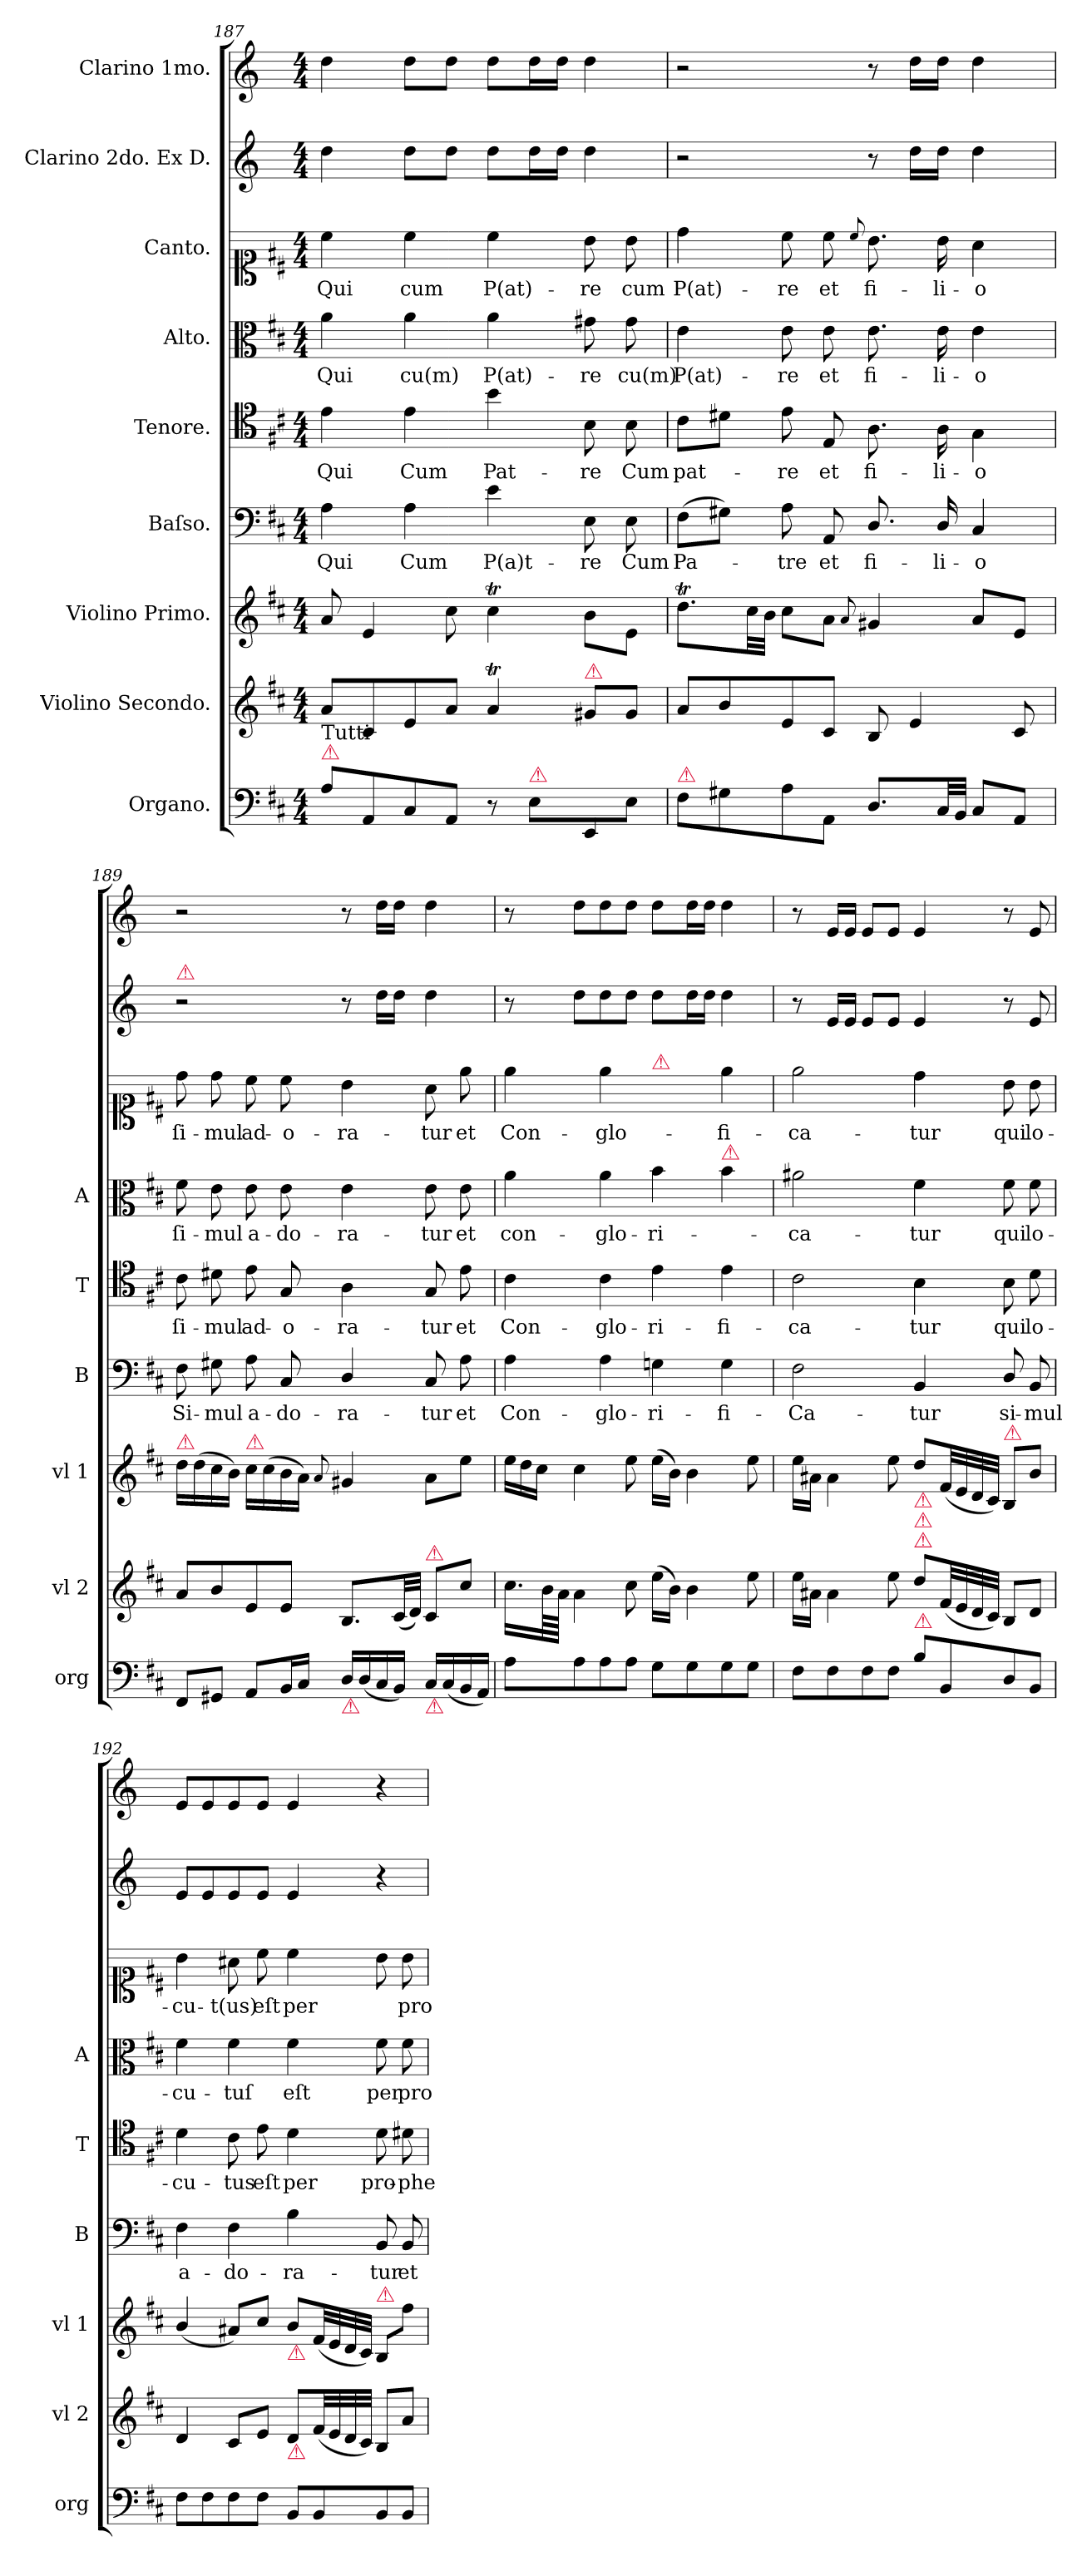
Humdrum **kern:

**kern	**kern	**kern	**kern	**text	**kern	**text	**kern	**text	**kern	**text	**kern	**kern
*part9	*part8	*part7	*part6	*part6	*part5	*part5	*part4	*part4	*part3	*part3	*part2	*part1
*staff9	*staff8	*staff7	*staff6	*staff6	*staff5	*staff5	*staff4	*staff4	*staff3	*staff3	*staff2	*staff1
*I"Organo.	*I"Violino Secondo.	*I"Violino Primo.	*I"Baſso.	*	*I"Tenore.	*	*I"Alto.	*	*I"Canto.	*	*I"Clarino 2do. Ex D.	*I"Clarino 1mo.
*I'org	*I'vl 2	*I'vl 1	*I'B	*	*I'T	*	*I'A	*	*	*	*	*
*clefF4	*clefG2	*clefG2	*clefF4	*	*clefC4	*	*clefC3	*	*clefC1	*	*clefG2	*clefG2
*	*	*	*	*	*	*	*	*	*	*	*ITrd-1c-2	*ITrd-1c-2
*k[f#c#]	*k[f#c#]	*k[f#c#]	*k[f#c#]	*	*k[f#c#]	*	*k[f#c#]	*	*k[f#c#]	*	*k[f#c#]	*k[f#c#]
*M4/4	*M4/4	*M4/4	*M4/4	*	*M4/4	*	*M4/4	*	*M4/4	*	*M4/4	*M4/4
=187	=187	=187	=187	=187	=187	=187	=187	=187	=187	=187	=187	=187
!LO:TX:a:color=crimson:t=⚠	!	!	!	!	!	!	!	!	!	!	!	!
!LO:TX:a:t=Tutti	!	!	!	!	!	!	!	!	!	!	!	!
8A\L	8a/L	8a/	4A\	Qui	4e\	Qui	4a\	Qui	4cc#\	Qui	4ee\	4ee\
8AA/	8c#/	4e/	.	.	.	.	.	.	.	.	.	.
8C#/	8e/	.	4A\	Cum	4e\	Cum	4a\	cu(m)	4cc#\	cum	8ee\L	8ee\L
8AA/J	8a/J	8cc#\	.	.	.	.	.	.	.	.	8ee\J	8ee\J
8r	4aT/	4cc#t\	4e\	P(a)t-	4b\	Pat-	4a\	P(at)-	4cc#\	P(at)-	8ee\L	8ee\L
!LO:TX:a:color=crimson:t=⚠	!	!	!	!	!	!	!	!	!	!	!	!
8E\L	.	.	.	.	.	.	.	.	.	.	16ee\L	16ee\L
.	.	.	.	.	.	.	.	.	.	.	16ee\JJ	16ee\JJ
!	!LO:TX:a:color=crimson:t=⚠	!	!	!	!	!	!	!	!	!	!	!
8EE/	8g#X/L	8b\L	8E\	-re	8B\	-re	8g#X\	-re	8b\	-re	4ee\	4ee\
8E\J	8g#/J	8e\J	8E\	Cum	8B\	Cum	8g#\	cu(m)	8b\	cum	.	.
=188	=188	=188	=188	=188	=188	=188	=188	=188	=188	=188	=188	=188
!LO:TX:a:color=crimson:t=⚠	!	!	!	!	!	!	!	!	!	!	!	!
8F#\L	8a/L	8.ddT\L	(>8F#\L	Pa-	8c#\L	pat-	4e\	P(at)-	4dd\	P(at)-	2r	2r
8G#X\	8b/	.	8G#X\J)	.	8d#X\J	.	.	.	.	.	.	.
.	.	32cc#\LL	.	.	.	.	.	.	.	.	.	.
.	.	32b\JJJ	.	.	.	.	.	.	.	.	.	.
8A\	8e/	8cc#\L	8A\	-tre	8e\	-re	8e\	-re	8cc#\	-re	.	.
8AA/J	8c#/J	8a\J	8AA/	et	8E/	et	8e\	et	8cc#\	et	.	.
.	.	8qqa/	.	.	.	.	.	.	8qqcc#/	.	.	.
8.D/L	8B/	4g#X/	8.D/	fi-	8.A\	fi-	8.e\	fi-	8.b\	fi-	8r	8r
.	4e/	.	.	.	.	.	.	.	.	.	16ee\LL	16ee\LL
32C#/LL	.	.	16D/	-li-	16A\	-li-	16e\	-li-	16b\	-li-	16ee\JJ	16ee\JJ
32BB/JJJ	.	.	.	.	.	.	.	.	.	.	.	.
8C#/L	.	8a/L	4C#/	-o	4G\	-o	4e\	-o	4a\	-o	4ee\	4ee\
8AA/J	8c#/	8e/J	.	.	.	.	.	.	.	.	.	.
=189	=189	=189	=189	=189	=189	=189	=189	=189	=189	=189	=189	=189
!	!	!	!	!	!	!	!	!	!	!	!LO:TX:a:color=crimson:t=⚠	!
!	!	!LO:TX:a:color=crimson:t=⚠	!	!	!	!	!	!	!	!	!	!
8FF#/L	8a/L	16dd\LL	8F#\	Si-	8c#\	ſi-	8f#\	ſi-	8dd\	ſi-	2r	2r
.	.	(>16dd\	.	.	.	.	.	.	.	.	.	.
8GG#X/J	8b/	16cc#\	8G#X\	-mul	8d#X\	-mul	8e\	-mul	8dd\	-mul	.	.
.	.	16b\JJ)	.	.	.	.	.	.	.	.	.	.
!	!	!LO:TX:a:color=crimson:t=⚠	!	!	!	!	!	!	!	!	!	!
8AA/L	8e/	16cc#\LL	8A\	a-	8e\	ad-	8e\	a-	8cc#\	ad-	.	.
.	.	(>16cc#\	.	.	.	.	.	.	.	.	.	.
16BB/L	8e/J	16b\	8C#/	-do-	8G/	-o-	8e\	-do-	8cc#\	-o-	.	.
16C#/JJ	.	16a\JJ)	.	.	.	.	.	.	.	.	.	.
.	.	8qqa/	.	.	.	.	.	.	.	.	.	.
!LO:TX:b:color=crimson:t=⚠	!	!	!	!	!	!	!	!	!	!	!	!
16D/LL	8.B/L	4g#X/	4D/	-ra-	4A\	-ra-	4e\	-ra-	4b\	-ra-	8r	8r
(<16D/	.	.	.	.	.	.	.	.	.	.	.	.
16C#/	.	.	.	.	.	.	.	.	.	.	16ee\LL	16ee\LL
16BB/JJ)	(<32c#/LL	.	.	.	.	.	.	.	.	.	16ee\JJ	16ee\JJ
.	32d/JJJ)	.	.	.	.	.	.	.	.	.	.	.
!	!LO:TX:a:color=crimson:t=⚠	!	!	!	!	!	!	!	!	!	!	!
!LO:TX:b:color=crimson:t=⚠	!	!	!	!	!	!	!	!	!	!	!	!
16C#/LL	8c#/L	8a\L	8C#/	-tur	8G/	-tur	8e\	-tur	8a\	-tur	4ee\	4ee\
(<16C#/	.	.	.	.	.	.	.	.	.	.	.	.
16BB/	8cc#\J	8ee\J	8A\	et	8e\	et	8e\	et	8ee\	et	.	.
16AA/JJ)	.	.	.	.	.	.	.	.	.	.	.	.
=190	=190	=190	=190	=190	=190	=190	=190	=190	=190	=190	=190	=190
*	*	*Xtuplet	*	*	*	*	*	*	*	*	*	*
8A\L	16.cc#\LL	24ee/LL	4A\	Con-	4c#\	Con-	4a\	con-	4ee\	Con-	8r	8r
.	.	24dd\	.	.	.	.	.	.	.	.	.	.
.	.	24cc#\JJ	.	.	.	.	.	.	.	.	.	.
.	64b\LL	.	.	.	.	.	.	.	.	.	.	.
.	64a\JJJJ	.	.	.	.	.	.	.	.	.	.	.
8A\	4a\	4cc#\	.	.	.	.	.	.	.	.	8ee\L	8ee\L
8A\	.	.	4A\	-glo-	4c#\	-glo-	4a\	-glo-	4ee\	-glo-	8ee\	8ee\
8A\J	8cc#\	8ee\	.	.	.	.	.	.	.	.	8ee\J	8ee\J
!	!	!	!	!	!	!	!	!	!LO:TX:a:color=crimson:t=⚠	!	!	!
8G\L	(>16ee\LL	(>16ee\LL	4Gn\	-ri-	4e\	-ri-	4b\	-ri-	4ryy	.	8ee\L	8ee\L
.	16b\JJ)	16b\JJ)	.	.	.	.	.	.	.	.	.	.
8G\	4b\	4b\	.	.	.	.	.	.	.	.	16ee\L	16ee\L
.	.	.	.	.	.	.	.	.	.	.	16ee\JJ	16ee\JJ
!	!	!	!	!	!	!	!LO:TX:a:color=crimson:t=⚠	!	!	!	!	!
8G\	.	.	4G\	-fi-	4e\	-fi-	4b\	.	4ee\	-fi-	4ee\	4ee\
8G\J	8ee\	8ee\	.	.	.	.	.	.	.	.	.	.
=191	=191	=191	=191	=191	=191	=191	=191	=191	=191	=191	=191	=191
8F#\L	16ee\LL	16ee\LL	2F#\	-Ca-	2c#\	-ca-	2a#X\	-ca-	2ee\	-ca-	8r	8r
.	16a#X\JJ	16a#X\JJ	.	.	.	.	.	.	.	.	.	.
8F#\	4a#\	4a#\	.	.	.	.	.	.	.	.	16f#/LL	16f#/LL
.	.	.	.	.	.	.	.	.	.	.	16f#/JJ	16f#/JJ
8F#\	.	.	.	.	.	.	.	.	.	.	8f#/L	8f#/L
8F#\J	8ee\	8ee\	.	.	.	.	.	.	.	.	8f#/J	8f#/J
!	!	!LO:TX:b:color=crimson:t=⚠	!	!	!	!	!	!	!	!	!	!
!	!LO:TX:a:color=crimson:t=⚠	!	!	!	!	!	!	!	!	!	!	!
!	!LO:TX:a:color=crimson:t=⚠	!	!	!	!	!	!	!	!	!	!	!
!LO:TX:a:color=crimson:t=⚠	!	!	!	!	!	!	!	!	!	!	!	!
8B\L	8dd\L	8dd/L	4BB/	-tur	4B\	-tur	4f#\	-tur	4dd\	-tur	4f#/	4f#/
8BB/	(<32f#/LL	(<32f#/LL	.	.	.	.	.	.	.	.	.	.
.	32e/	32e/	.	.	.	.	.	.	.	.	.	.
.	32d/	32d/	.	.	.	.	.	.	.	.	.	.
.	32c#/JJJ)	32c#/JJJ)	.	.	.	.	.	.	.	.	.	.
!	!	!LO:TX:a:color=crimson:t=⚠	!	!	!	!	!	!	!	!	!	!
8D/	8B/L	8B/L	8D/	si-	8B\	qui	8f#\	qui	8b\	qui	8r	8r
8BB/J	8d/J	8b\J	8BB/	-mul	8d\	lo-	8f#\	lo-	8b\	lo-	8f#/	8f#/
=192	=192	=192	=192	=192	=192	=192	=192	=192	=192	=192	=192	=192
8F#\L	4d/	(<4b/	4F#\	a-	4d\	-cu-	4f#\	-cu-	4b\	-cu-	8f#/L	8f#/L
8F#\	.	.	.	.	.	.	.	.	.	.	8f#/	8f#/
8F#\	8c#/L	8a#X/L)	4F#\	-do-	8c#\	-tus	4f#\	-tuſ	8a#X\	-t(us)	8f#/	8f#/
8F#\J	8e/J	8cc#/J	.	.	8e\	eſt	.	.	8cc#\	eſt	8f#/J	8f#/J
!	!	!LO:TX:b:color=crimson:t=⚠	!	!	!	!	!	!	!	!	!	!
!	!LO:TX:b:color=crimson:t=⚠	!	!	!	!	!	!	!	!	!	!	!
8BB/L	8d/L	8b/L	4B\	-ra-	4d\	per	4f#\	eſt	4cc#\	per	4f#/	4f#/
8BB/	(<32f#/LL	(<32f#/LL	.	.	.	.	.	.	.	.	.	.
.	32e/	32e/	.	.	.	.	.	.	.	.	.	.
.	32d/	32d/	.	.	.	.	.	.	.	.	.	.
.	32c#/JJJ)	32c#/JJJ)	.	.	.	.	.	.	.	.	.	.
!	!	!LO:TX:a:color=crimson:t=⚠	!	!	!	!	!	!	!	!	!	!
8BB/	8B/L	8B/L	8BB/	-tur	8d\	pro-	8f#\	per	8b\	.	4r	4r
8BB/J	8a/J	8ff#\J	8BB/	et	8d#X\	-phe-	8f#\	pro-	8b\	pro-	.	.
=	=	=	=	=	=	=	=	=	=	=	=	=
*-	*-	*-	*-	*-	*-	*-	*-	*-	*-	*-	*-	*-
